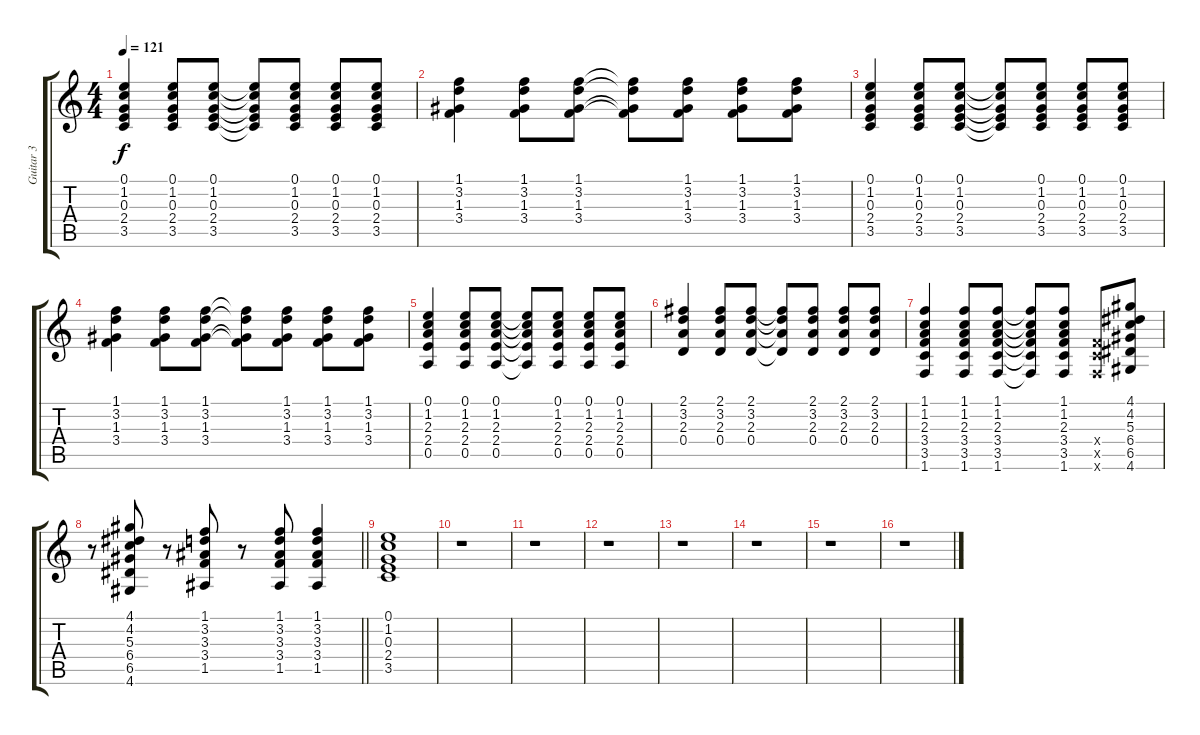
\track ("Guitar 3" "Guitar 3") {instrument acousticguitarnylon}
\staff {score tabs}
\tuning (E4 B3 G3 D3 A2 E2) {hide}
\ts (4 4)
\tempo 121
\clef g2
\ks c
(0.1 1.2 0.3 2.4 3.5).4{dy f} (0.1 1.2 0.3 2.4 3.5).8 (0.1 1.2 0.3 2.4 3.5).8 (0.1{t} 1.2{t} 0.3{t} 2.4{t} 3.5{t}).8 (0.1 1.2 0.3 2.4 3.5).8 (0.1 1.2 0.3 2.4 3.5).8 (0.1 1.2 0.3 2.4 3.5).8 |
(1.1 3.2 1.3 3.4).4 (1.1 3.2 1.3 3.4).8 (1.1 3.2 1.3 3.4).8 (1.1{t} 3.2{t} 1.3{t} 3.4{t}).8 (1.1 3.2 1.3 3.4).8 (1.1 3.2 1.3 3.4).8 (1.1 3.2 1.3 3.4).8 |
(0.1 1.2 0.3 2.4 3.5).4 (0.1 1.2 0.3 2.4 3.5).8 (0.1 1.2 0.3 2.4 3.5).8 (0.1{t} 1.2{t} 0.3{t} 2.4{t} 3.5{t}).8 (0.1 1.2 0.3 2.4 3.5).8 (0.1 1.2 0.3 2.4 3.5).8 (0.1 1.2 0.3 2.4 3.5).8 |
(1.1 3.2 1.3 3.4).4 (1.1 3.2 1.3 3.4).8 (1.1 3.2 1.3 3.4).8 (1.1{t} 3.2{t} 1.3{t} 3.4{t}).8 (1.1 3.2 1.3 3.4).8 (1.1 3.2 1.3 3.4).8 (1.1 3.2 1.3 3.4).8 |
(0.1 1.2 2.3 2.4 0.5).4 (0.1 1.2 2.3 2.4 0.5).8 (0.1 1.2 2.3 2.4 0.5).8 (0.1{t} 1.2{t} 2.3{t} 2.4{t} 0.5{t}).8 (0.1 1.2 2.3 2.4 0.5).8 (0.1 1.2 2.3 2.4 0.5).8 (0.1 1.2 2.3 2.4 0.5).8 |
(2.1 3.2 2.3 0.4).4 (2.1 3.2 2.3 0.4).8 (2.1 3.2 2.3 0.4).8 (2.1{t} 3.2{t} 2.3{t} 0.4{t}).8 (2.1 3.2 2.3 0.4).8 (2.1 3.2 2.3 0.4).8 (2.1 3.2 2.3 0.4).8 |
(1.1 1.2 2.3 3.4 3.5 1.6).4 (1.1 1.2 2.3 3.4 3.5 1.6).8 (1.1 1.2 2.3 3.4 3.5 1.6).8 (1.1{t} 1.2{t} 2.3{t} 3.4{t} 3.5{t} 1.6{t}).8 (1.1 1.2 2.3 3.4 3.5 1.6).8 (3.4{x} 3.5{x} 1.6{x}).8 (4.1 4.2 5.3 6.4 6.5 4.6).8 |
\barLineRight lightlight
r.8 (4.1 4.2 5.3 6.4 6.5 4.6).8 r.8 (1.1 3.2 3.3 3.4 1.5).8 r.8 (1.1 3.2 3.3 3.4 1.5).8 (1.1 3.2 3.3 3.4 1.5).4 |
(0.1 1.2 0.3 2.4 3.5).1 |
r.1 |
r.1 |
r.1 |
r.1 |
r.1 |
r.1 |
r.1
